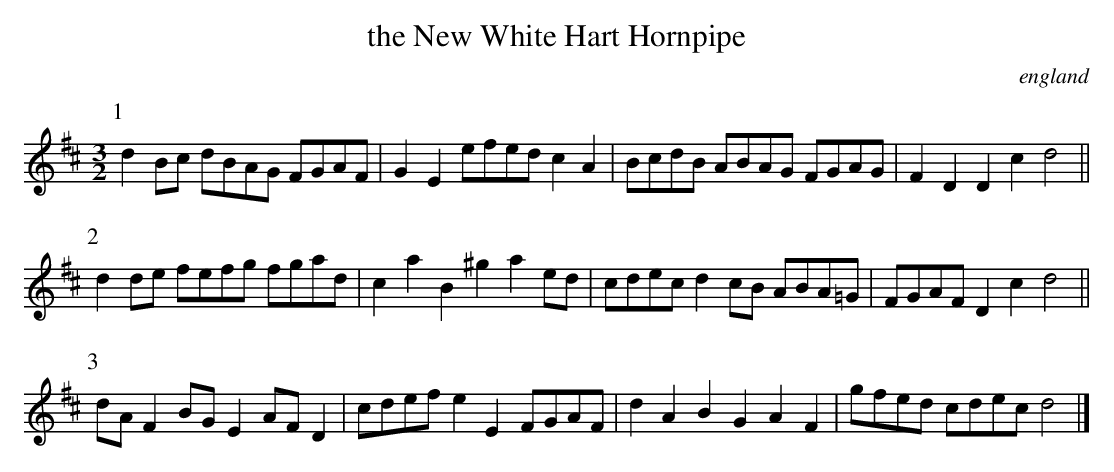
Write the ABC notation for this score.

X:1
T:the New White Hart Hornpipe
O:england
M:3/2
L:1/8
K:D
P:1
d2 Bc dBAG  FGAF | G2 E2 efed  c2 A2| BcdB  ABAG  FGAG  | F2 D2 D2 c2 d4 ||
P:2
d2 de fefg  fgad | c2 a2 B2^g2 a2 ed| cdec  d2 cB ABA=G | FGAF  D2 c2 d4 ||
P:3
dA F2 BG E2 AF D2| cdef  e2 E2 FGAF | d2 A2 B2 G2 A2 F2 | gfed  cdec  d4 |]
